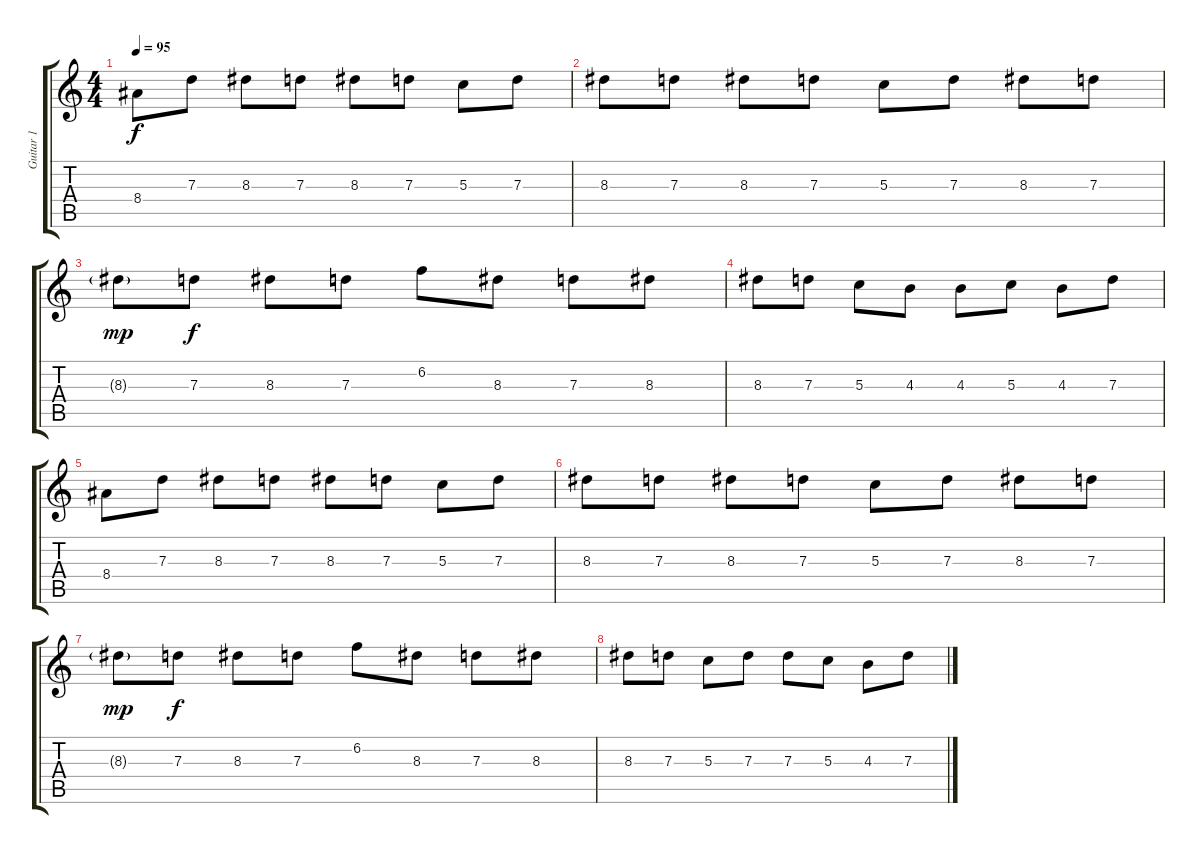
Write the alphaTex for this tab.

\track ("Guitar 1" "Guitar 1") {instrument overdrivenguitar}
\staff {score tabs}
\tuning (E4 B3 G3 D3 A2 E2) {hide}
\ts (4 4)
\tempo 95
\clef g2
\ks c
8.4.8{dy f} 7.3.8 8.3.8 7.3.8 8.3.8 7.3.8 5.3.8 7.3.8 |
8.3.8 7.3.8 8.3.8 7.3.8 5.3.8 7.3.8 8.3.8 7.3.8 |
8.3{g}.8{dy mp} 7.3.8{dy f} 8.3.8 7.3.8 6.2.8 8.3.8 7.3.8 8.3.8 |
8.3.8 7.3.8 5.3.8 4.3.8 4.3.8 5.3.8 4.3.8 7.3.8 |
8.4.8 7.3.8 8.3.8 7.3.8 8.3.8 7.3.8 5.3.8 7.3.8 |
8.3.8 7.3.8 8.3.8 7.3.8 5.3.8 7.3.8 8.3.8 7.3.8 |
8.3{g}.8{dy mp} 7.3.8{dy f} 8.3.8 7.3.8 6.2.8 8.3.8 7.3.8 8.3.8 |
8.3.8 7.3.8 5.3.8 7.3.8 7.3.8 5.3.8 4.3.8 7.3.8
